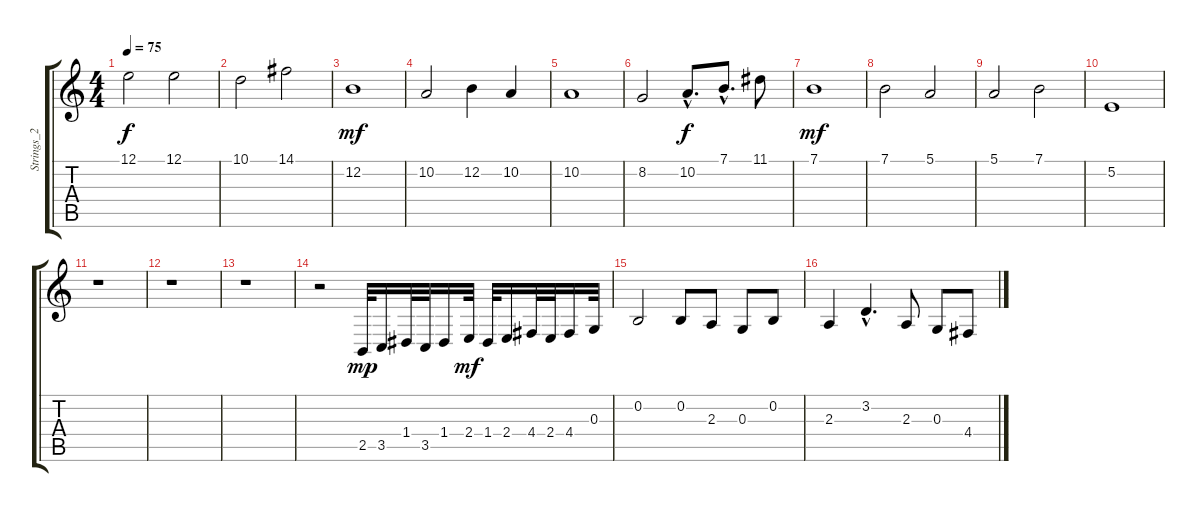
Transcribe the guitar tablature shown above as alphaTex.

\track ("Strings_2 " "Strings_2 ") {instrument frenchhorn}
\staff {score tabs}
\tuning (E4 B3 G3 D3 A2 E2) {hide}
\ts (4 4)
\tempo 75
\clef g2
\ks c
12.1.2{dy f} 12.1.2 |
10.1.2 14.1.2 |
12.2.1{dy mf} |
10.2.2 12.2.4 10.2.4 |
10.2.1 |
8.2.2 10.2{hac}.8{d dy f} 7.1{hac}.8{d} 11.1.8 |
7.1.1{dy mf} |
7.1.2 5.1.2 |
5.1.2 7.1.2 |
5.2.1 |
r.1 |
r.1 |
r.1 |
r.2 2.5.32{dy mp balance 10} 3.5.16 1.4.32 3.5.32 1.4.16 2.4.32{dy mf} 1.4.32 2.4.16 4.4.32 2.4.32 4.4.16 0.3.32 |
0.2.2 0.2.8 2.3.8 0.3.8 0.2.8 |
2.3.4 3.2{hac}.4{d} 2.3.8 0.3.8 4.4.8
